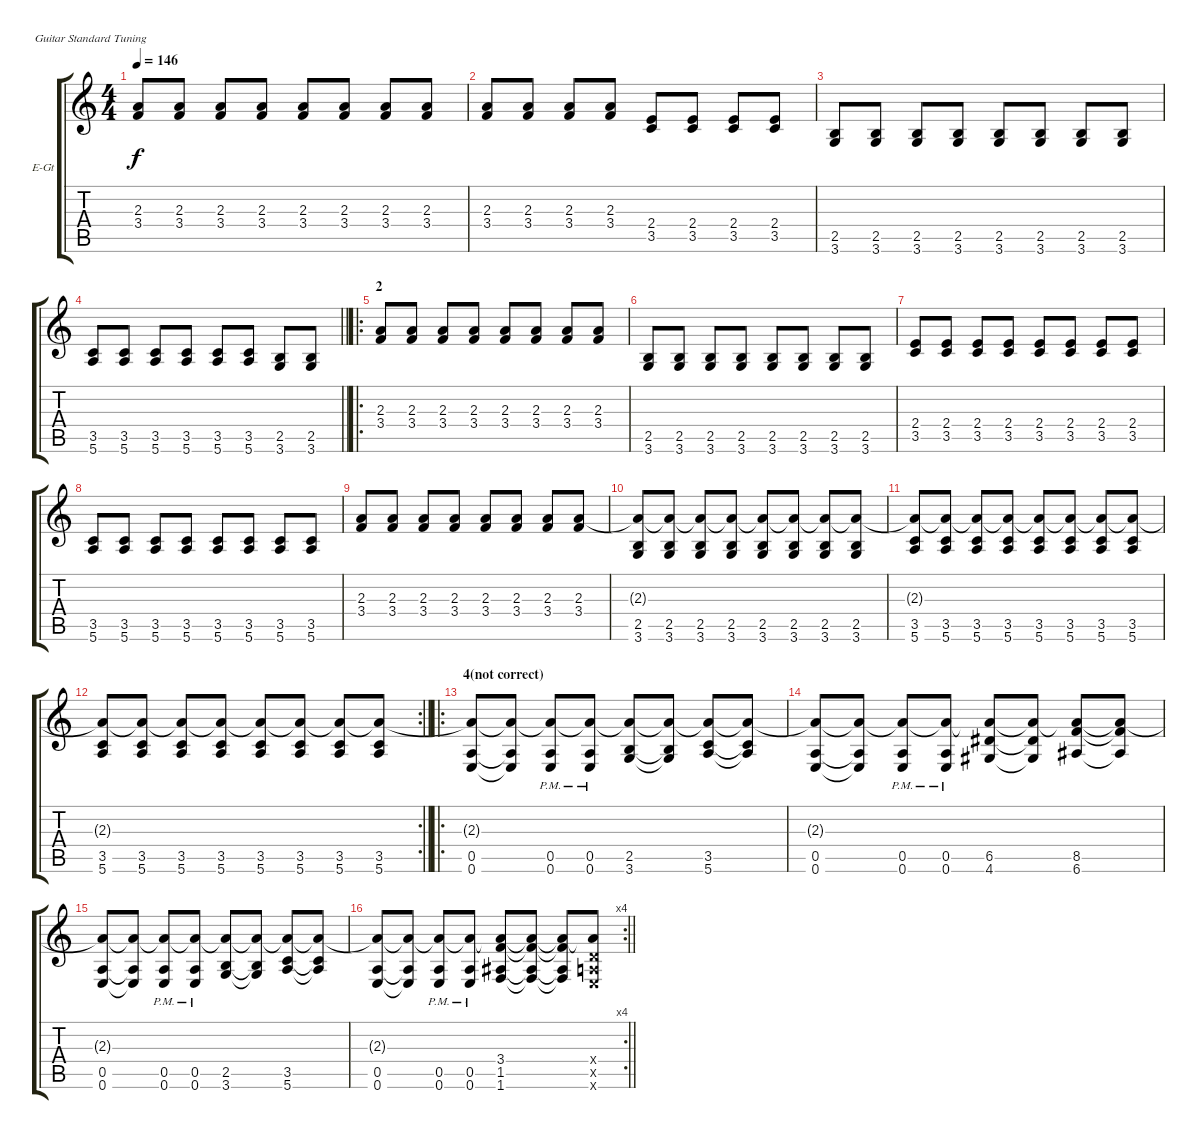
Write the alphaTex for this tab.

\bracketExtendMode groupsimilarinstruments
\firstSystemTrackNameOrientation horizontal
\otherSystemsTrackNameOrientation horizontal
\track ("Gitar 3 " "E-Gt") {instrument distortionguitar}
\staff {score tabs}
\tuning (E4 B3 G3 D3 A2 E2)
\ts (4 4)
\tempo 146
\clef g2
\ks c
(2.3 3.4).8{dy f} (2.3 3.4).8 (2.3 3.4).8 (2.3 3.4).8 (2.3 3.4).8 (2.3 3.4).8 (2.3 3.4).8 (2.3 3.4).8 |
(2.3 3.4).8 (2.3 3.4).8 (2.3 3.4).8 (2.3 3.4).8 (2.4 3.5).8 (2.4 3.5).8 (2.4 3.5).8 (2.4 3.5).8 |
(2.5 3.6).8 (2.5 3.6).8 (2.5 3.6).8 (2.5 3.6).8 (2.5 3.6).8 (2.5 3.6).8 (2.5 3.6).8 (2.5 3.6).8 |
\barLineRight lightlight
(3.5 5.6).8 (3.5 5.6).8 (3.5 5.6).8 (3.5 5.6).8 (3.5 5.6).8 (3.5 5.6).8 (2.5 3.6).8 (2.5 3.6).8 |
\ro
\section ("" "2")
(2.3 3.4).8 (2.3 3.4).8 (2.3 3.4).8 (2.3 3.4).8 (2.3 3.4).8 (2.3 3.4).8 (2.3 3.4).8 (2.3 3.4).8 |
(2.5 3.6).8 (2.5 3.6).8 (2.5 3.6).8 (2.5 3.6).8 (2.5 3.6).8 (2.5 3.6).8 (2.5 3.6).8 (2.5 3.6).8 |
(2.4 3.5).8 (2.4 3.5).8 (2.4 3.5).8 (2.4 3.5).8 (2.4 3.5).8 (2.4 3.5).8 (2.4 3.5).8 (2.4 3.5).8 |
(3.5 5.6).8 (3.5 5.6).8 (3.5 5.6).8 (3.5 5.6).8 (3.5 5.6).8 (3.5 5.6).8 (3.5 5.6).8 (3.5 5.6).8 |
(2.3 3.4).8 (2.3 3.4).8 (2.3 3.4).8 (2.3 3.4).8 (2.3 3.4).8 (2.3 3.4).8 (2.3 3.4).8 (2.3 3.4).8 |
(2.5 3.6 2.3{t}).8 (2.5 3.6 2.3{t}).8 (2.5 3.6 2.3{t}).8 (2.5 3.6 2.3{t}).8 (2.5 3.6 2.3{t}).8 (2.5 3.6 2.3{t}).8 (2.5 3.6 2.3{t}).8 (2.5 3.6 2.3{t}).8 |
(3.5 5.6 2.3{t}).8 (3.5 5.6 2.3{t}).8 (3.5 5.6 2.3{t}).8 (3.5 5.6 2.3{t}).8 (3.5 5.6 2.3{t}).8 (3.5 5.6 2.3{t}).8 (3.5 5.6 2.3{t}).8 (3.5 5.6 2.3{t}).8 |
\rc 2
\barLineRight lightlight
(3.5 5.6 2.3{t}).8 (3.5 5.6 2.3{t}).8 (3.5 5.6 2.3{t}).8 (3.5 5.6 2.3{t}).8 (3.5 5.6 2.3{t}).8 (3.5 5.6 2.3{t}).8 (3.5 5.6 2.3{t}).8 (3.5 5.6 2.3{t}).8 |
\ro
\section ("" "4(not correct)")
(0.5 0.6 2.3{t}).8 (0.5{t} 0.6{t} 2.3{t}).8 (0.5 0.6{pm} 2.3{t}).8 (0.5 0.6{pm} 2.3{t}).8 (2.5 3.6 2.3{t}).8 (2.5{t} 3.6{t} 2.3{t}).8 (3.5 5.6 2.3{t}).8 (3.5{t} 5.6{t} 2.3{t}).8 |
(0.5 0.6 2.3{t}).8 (0.5{t} 0.6{t} 2.3{t}).8 (0.5{pm} 0.6{pm} 2.3{t}).8 (0.5{pm} 0.6{pm} 2.3{t}).8 (6.5 4.6 2.3{t}).8 (6.5{t} 4.6{t} 2.3{t}).8 (8.5 6.6 2.3{t}).8 (8.5{t} 6.6{t} 2.3{t}).8 |
(0.5 0.6 2.3{t}).8 (0.5{t} 0.6{t} 2.3{t}).8 (0.5 0.6{pm} 2.3{t}).8 (0.5 0.6{pm} 2.3{t}).8 (2.5 3.6 2.3{t}).8 (2.5{t} 3.6{t} 2.3{t}).8 (3.5 5.6 2.3{t}).8 (3.5{t} 5.6{t} 2.3{t}).8 |
\rc 4
\barLineRight lightlight
(0.5 0.6 2.3{t}).8 (0.5{t} 0.6{t} 2.3{t}).8 (0.5 0.6{pm} 2.3{t}).8 (0.5{pm} 0.6 2.3{t}).8 (3.4 1.5 1.6 2.3{t}).8 (2.3{t} 3.4{t} 1.5{t} 1.6{t}).8 (2.3{t} 3.4{t} 1.5{t} 1.6{t}).8 (2.3{t} 0.4{x} 0.5{x} 0.6{x}).8
